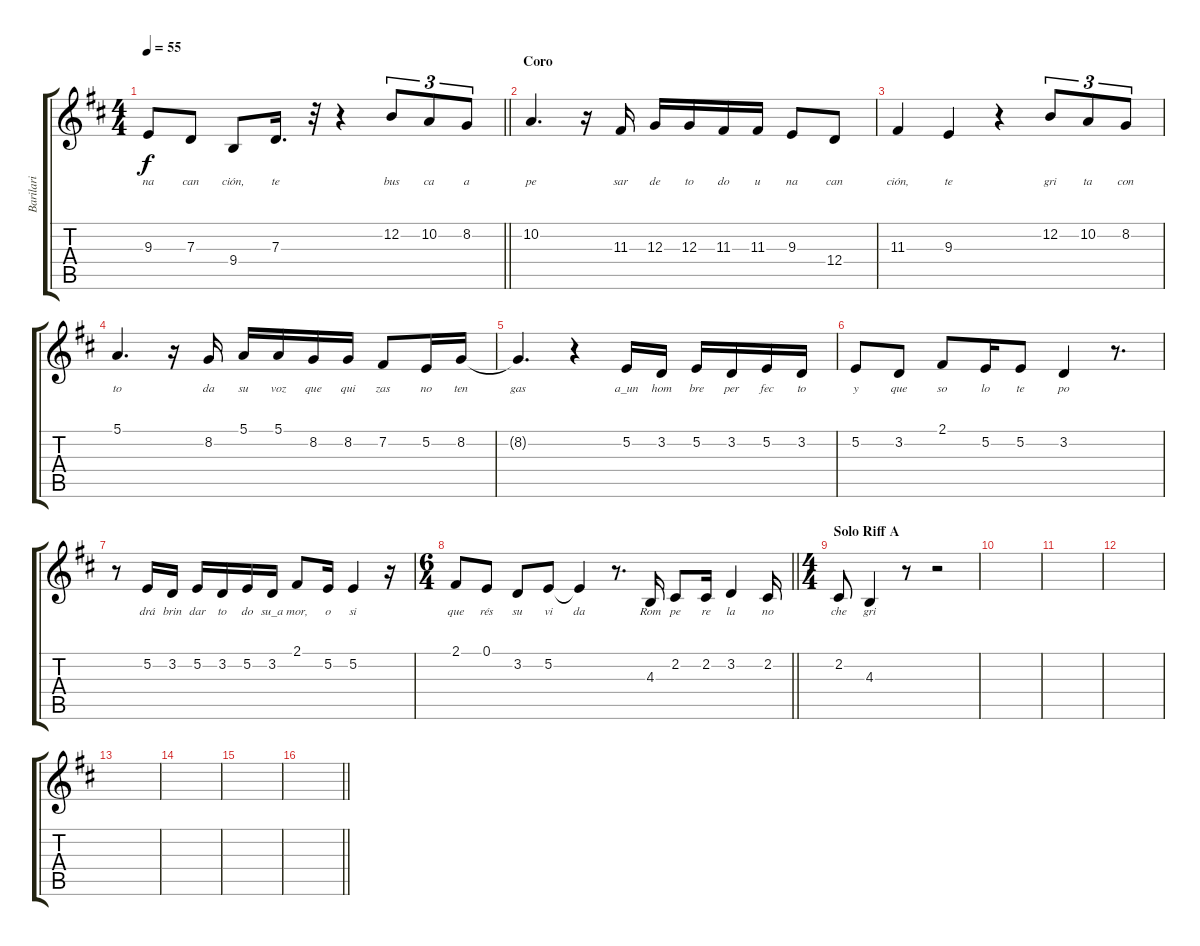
\track ("Barilari" "Barilari") {instrument tenorsax}
\staff {score tabs}
\tuning (E4 B3 G3 D3 A2 E2) {hide}
\ts (4 4)
\tempo 55
\clef g2
\barLineRight lightlight
\ks d
9.3.8{lyrics (0 "na") lyrics (1 "") lyrics (2 "") lyrics (3 "") lyrics (4 "") dy f} 7.3.8{lyrics (0 "can") lyrics (1 "") lyrics (2 "") lyrics (3 "") lyrics (4 "")} 9.4.8{lyrics (0 "ción,") lyrics (1 "") lyrics (2 "") lyrics (3 "") lyrics (4 "")} 7.3.16{d lyrics (0 "te") lyrics (1 "") lyrics (2 "") lyrics (3 "") lyrics (4 "")} r.32 r.4 12.2.8{tu (3 2) lyrics (0 "bus") lyrics (1 "") lyrics (2 "") lyrics (3 "") lyrics (4 "")} 10.2.8{tu (3 2) lyrics (0 "ca") lyrics (1 "") lyrics (2 "") lyrics (3 "") lyrics (4 "")} 8.2.8{tu (3 2) lyrics (0 "a") lyrics (1 "") lyrics (2 "") lyrics (3 "") lyrics (4 "")} |
\section ("" "Coro")
10.2.4{d lyrics (0 "pe") lyrics (1 "") lyrics (2 "") lyrics (3 "") lyrics (4 "")} r.16 11.3.16{lyrics (0 "sar") lyrics (1 "") lyrics (2 "") lyrics (3 "") lyrics (4 "")} 12.3.16{lyrics (0 "de") lyrics (1 "") lyrics (2 "") lyrics (3 "") lyrics (4 "")} 12.3.16{lyrics (0 "to") lyrics (1 "") lyrics (2 "") lyrics (3 "") lyrics (4 "")} 11.3.16{lyrics (0 "do") lyrics (1 "") lyrics (2 "") lyrics (3 "") lyrics (4 "")} 11.3.16{lyrics (0 "u") lyrics (1 "") lyrics (2 "") lyrics (3 "") lyrics (4 "")} 9.3.8{lyrics (0 "na") lyrics (1 "") lyrics (2 "") lyrics (3 "") lyrics (4 "")} 12.4.8{lyrics (0 "can") lyrics (1 "") lyrics (2 "") lyrics (3 "") lyrics (4 "")} |
11.3.4{lyrics (0 "ción,") lyrics (1 "") lyrics (2 "") lyrics (3 "") lyrics (4 "")} 9.3.4{lyrics (0 "te") lyrics (1 "") lyrics (2 "") lyrics (3 "") lyrics (4 "")} r.4 12.2.8{tu (3 2) lyrics (0 "gri") lyrics (1 "") lyrics (2 "") lyrics (3 "") lyrics (4 "")} 10.2.8{tu (3 2) lyrics (0 "ta") lyrics (1 "") lyrics (2 "") lyrics (3 "") lyrics (4 "")} 8.2.8{tu (3 2) lyrics (0 "con") lyrics (1 "") lyrics (2 "") lyrics (3 "") lyrics (4 "")} |
5.1.4{d lyrics (0 "to") lyrics (1 "") lyrics (2 "") lyrics (3 "") lyrics (4 "")} r.16 8.2.16{lyrics (0 "da") lyrics (1 "") lyrics (2 "") lyrics (3 "") lyrics (4 "")} 5.1.16{lyrics (0 "su") lyrics (1 "") lyrics (2 "") lyrics (3 "") lyrics (4 "")} 5.1.16{lyrics (0 "voz") lyrics (1 "") lyrics (2 "") lyrics (3 "") lyrics (4 "")} 8.2.16{lyrics (0 "que") lyrics (1 "") lyrics (2 "") lyrics (3 "") lyrics (4 "")} 8.2.16{lyrics (0 "qui") lyrics (1 "") lyrics (2 "") lyrics (3 "") lyrics (4 "")} 7.2.8{lyrics (0 "zas") lyrics (1 "") lyrics (2 "") lyrics (3 "") lyrics (4 "")} 5.2.16{lyrics (0 "no") lyrics (1 "") lyrics (2 "") lyrics (3 "") lyrics (4 "")} 8.2.16{lyrics (0 "ten") lyrics (1 "") lyrics (2 "") lyrics (3 "") lyrics (4 "")} |
8.2{t}.4{d lyrics (0 "gas") lyrics (1 "") lyrics (2 "") lyrics (3 "") lyrics (4 "")} r.4 5.2.16{lyrics (0 "a_un") lyrics (1 "") lyrics (2 "") lyrics (3 "") lyrics (4 "")} 3.2.16{lyrics (0 "hom") lyrics (1 "") lyrics (2 "") lyrics (3 "") lyrics (4 "")} 5.2.16{lyrics (0 "bre") lyrics (1 "") lyrics (2 "") lyrics (3 "") lyrics (4 "")} 3.2.16{lyrics (0 "per") lyrics (1 "") lyrics (2 "") lyrics (3 "") lyrics (4 "")} 5.2.16{lyrics (0 "fec") lyrics (1 "") lyrics (2 "") lyrics (3 "") lyrics (4 "")} 3.2.16{lyrics (0 "to") lyrics (1 "") lyrics (2 "") lyrics (3 "") lyrics (4 "")} |
5.2.8{lyrics (0 "y") lyrics (1 "") lyrics (2 "") lyrics (3 "") lyrics (4 "")} 3.2.8{lyrics (0 "que") lyrics (1 "") lyrics (2 "") lyrics (3 "") lyrics (4 "")} 2.1.8{lyrics (0 "so") lyrics (1 "") lyrics (2 "") lyrics (3 "") lyrics (4 "")} 5.2.16{lyrics (0 "lo") lyrics (1 "") lyrics (2 "") lyrics (3 "") lyrics (4 "")} 5.2.8{lyrics (0 "te") lyrics (1 "") lyrics (2 "") lyrics (3 "") lyrics (4 "")} 3.2.4{lyrics (0 "po") lyrics (1 "") lyrics (2 "") lyrics (3 "") lyrics (4 "")} r.8{d} |
r.8 5.2.16{lyrics (0 "drá") lyrics (1 "") lyrics (2 "") lyrics (3 "") lyrics (4 "")} 3.2.16{lyrics (0 "brin") lyrics (1 "") lyrics (2 "") lyrics (3 "") lyrics (4 "")} 5.2.16{lyrics (0 "dar") lyrics (1 "") lyrics (2 "") lyrics (3 "") lyrics (4 "")} 3.2.16{lyrics (0 "to") lyrics (1 "") lyrics (2 "") lyrics (3 "") lyrics (4 "")} 5.2.16{lyrics (0 "do") lyrics (1 "") lyrics (2 "") lyrics (3 "") lyrics (4 "")} 3.2.16{lyrics (0 "su_a") lyrics (1 "") lyrics (2 "") lyrics (3 "") lyrics (4 "")} 2.1.8{lyrics (0 "mor,") lyrics (1 "") lyrics (2 "") lyrics (3 "") lyrics (4 "")} 5.2.16{lyrics (0 "o") lyrics (1 "") lyrics (2 "") lyrics (3 "") lyrics (4 "")} 5.2.4{lyrics (0 "si") lyrics (1 "") lyrics (2 "") lyrics (3 "") lyrics (4 "")} r.16 |
\ts (6 4)
\barLineRight lightlight
2.1.8{lyrics (0 "que") lyrics (1 "") lyrics (2 "") lyrics (3 "") lyrics (4 "")} 0.1.8{lyrics (0 "rés") lyrics (1 "") lyrics (2 "") lyrics (3 "") lyrics (4 "")} 3.2.8{lyrics (0 "su") lyrics (1 "") lyrics (2 "") lyrics (3 "") lyrics (4 "")} 5.2.8{lyrics (0 "vi") lyrics (1 "") lyrics (2 "") lyrics (3 "") lyrics (4 "")} 5.2{t}.4{lyrics (0 "da") lyrics (1 "") lyrics (2 "") lyrics (3 "") lyrics (4 "")} r.8{d} 4.3.16{lyrics (0 "Rom") lyrics (1 "") lyrics (2 "") lyrics (3 "") lyrics (4 "")} 2.2.8{lyrics (0 "pe") lyrics (1 "") lyrics (2 "") lyrics (3 "") lyrics (4 "")} 2.2.16{lyrics (0 "re") lyrics (1 "") lyrics (2 "") lyrics (3 "") lyrics (4 "")} 3.2.4{lyrics (0 "la") lyrics (1 "") lyrics (2 "") lyrics (3 "") lyrics (4 "")} 2.2.16{lyrics (0 "no") lyrics (1 "") lyrics (2 "") lyrics (3 "") lyrics (4 "")} |
\ts (4 4)
\section ("" "Solo Riff A")
2.2.8{lyrics (0 "che") lyrics (1 "") lyrics (2 "") lyrics (3 "") lyrics (4 "")} 4.3.4{lyrics (0 "gri") lyrics (1 "") lyrics (2 "") lyrics (3 "") lyrics (4 "")} r.8 r.2 |
|
|
|
|
|
|
\barLineRight lightlight
